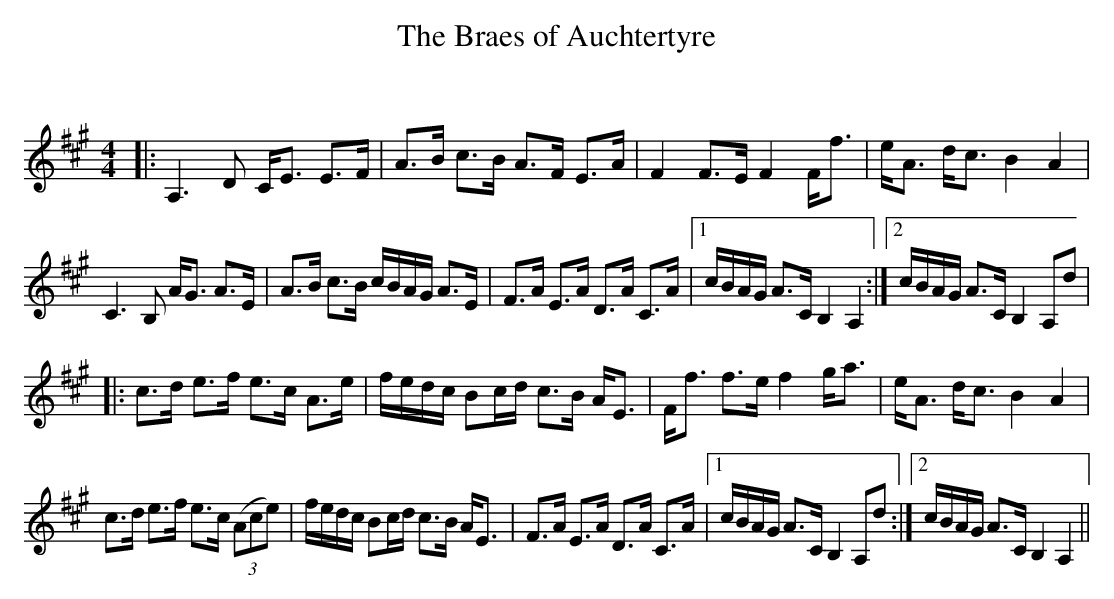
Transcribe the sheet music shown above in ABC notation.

X:1
T: The Braes of Auchtertyre
C:
Q:128
K:A
M:4/4
L:1/16
|:A,6D2 CE3 E3F|A3B c3B A3F E3A|F4 F3E F4 Ff3|eA3 dc3 B4A4|
C6B,2 AG3 A3E|A3B c3B cBAG A3E|F3A E3A D3A C3A|1cBAG A3C B,4A,4:|2cBAG A3C B,4A,2d2|
|:c3d e3f e3c A3e|fedc B2cd c3B AE3|Ff3 f3e f4 ga3|eA3 dc3 B4A4|
c3d e3f e3c ((3A2c2e2)|fedc B2cd c3B AE3|F3A E3A D3A C3A|1cBAG A3C B,4A,2d2:|2cBAG A3C B,4A,4||
